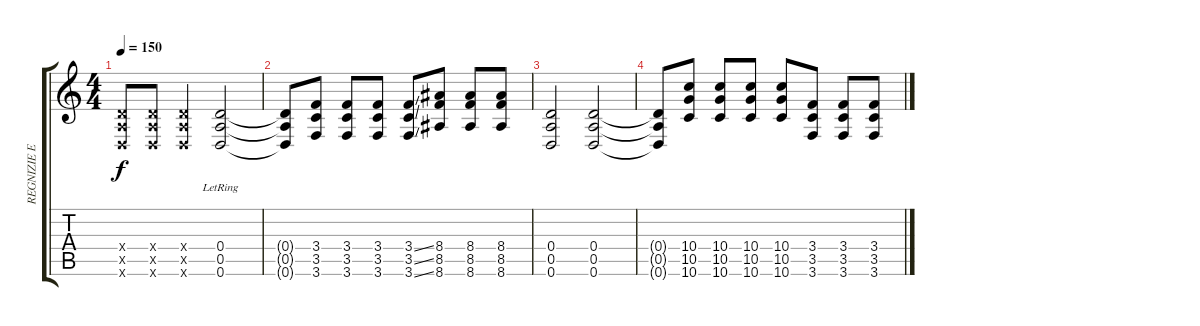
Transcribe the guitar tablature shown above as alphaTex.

\track ("REGNIZIE EKIM" "REGNIZIE E") {instrument overdrivenguitar}
\staff {score tabs}
\tuning (E4 B3 G3 D3 A2 D2) {hide}
\ts (4 4)
\tempo 150
\clef g2
\ks c
(0.4{x} 0.5{x} 0.6{x}).8{dy f} (0.4{x} 0.5{x} 0.6{x}).8 (0.4{x} 0.5{x} 0.6{x}).4 (0.4{lr} 0.5{lr} 0.6{lr}).2 |
(0.4{t} 0.5{t} 0.6{t}).8 (3.4 3.5 3.6).8 (3.4 3.5 3.6).8 (3.4 3.5 3.6).8 (3.4{ss} 3.5{ss} 3.6{ss}).8 (8.4 8.5 8.6).8 (8.4 8.5 8.6).8 (8.4 8.5 8.6).8 |
(0.4 0.5 0.6).2 (0.4 0.5 0.6).2 |
(0.4{t} 0.5{t} 0.6{t}).8 (10.4 10.5 10.6).8 (10.4 10.5 10.6).8 (10.4 10.5 10.6).8 (10.4 10.5 10.6).8 (3.4 3.5 3.6).8 (3.4 3.5 3.6).8 (3.4 3.5 3.6).8
